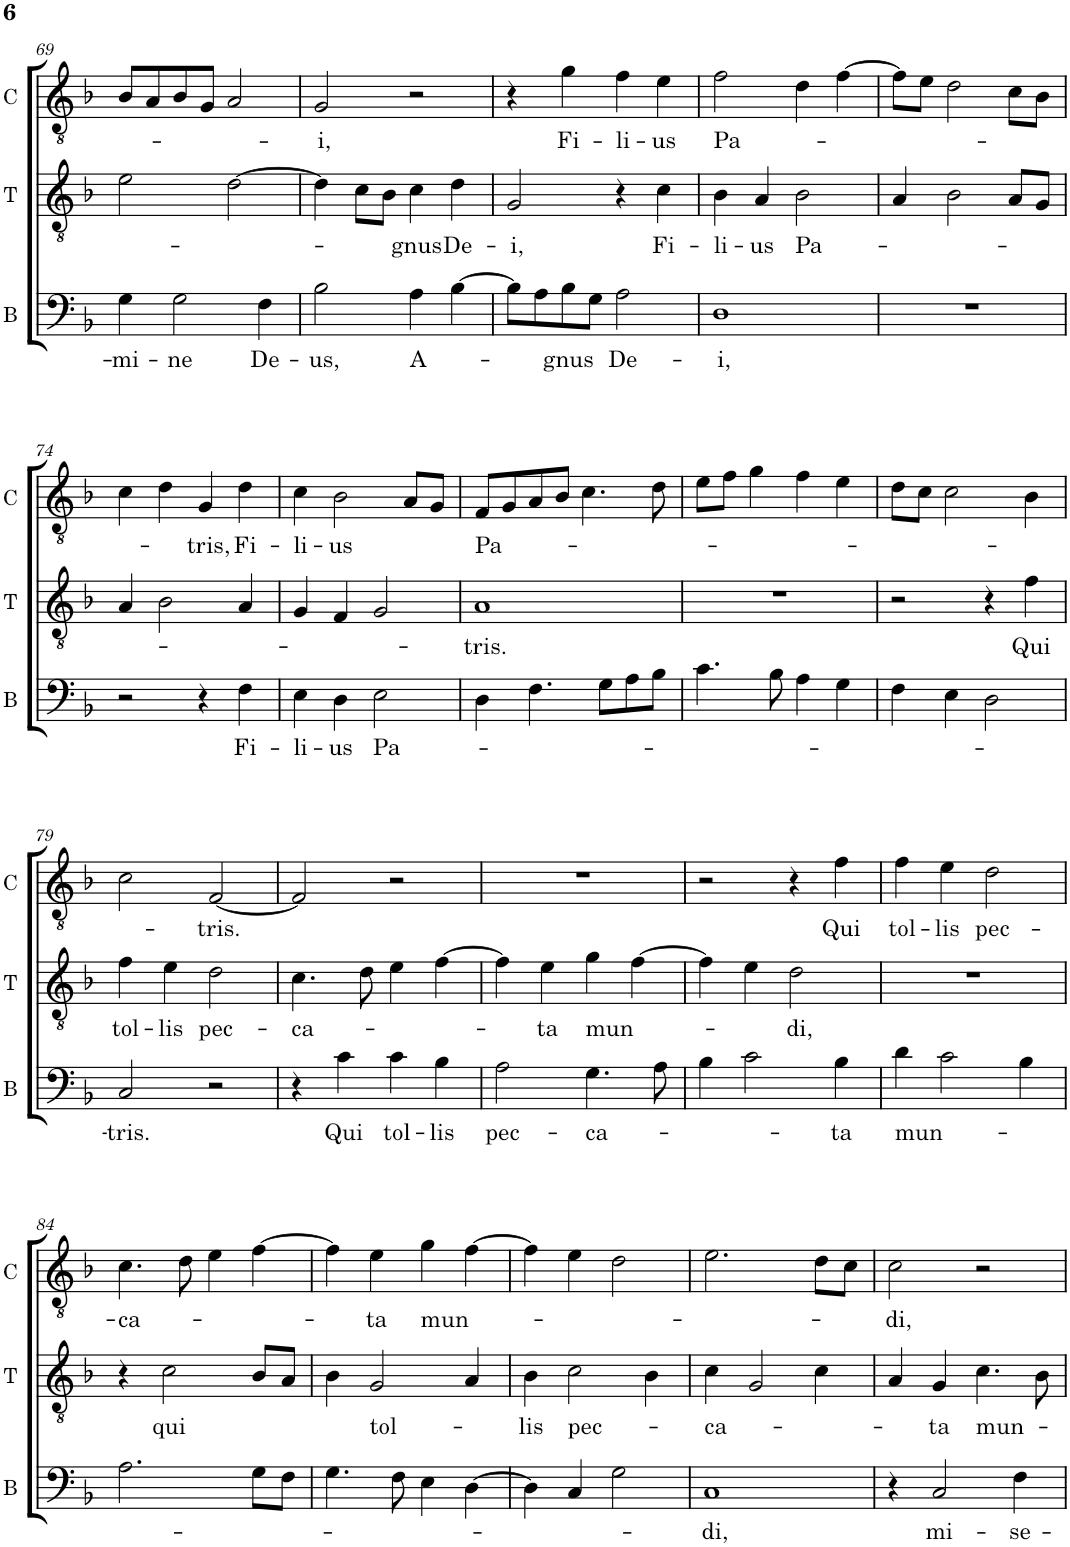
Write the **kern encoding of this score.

**kern	**text	**kern	**text	**kern	**text
*part3	*part3	*part2	*part2	*part1	*part1
*staff3	*staff3	*staff2	*staff2	*staff1	*staff1
*I"B	*	*I"T	*	*I"C	*
*I'B	*	*I'T	*	*I'C	*
!!LO:PB:g=z
*clefF4	*	*clefGv2	*	*clefGv2	*
*	*	*	*	*Trd4c7	*
*k[b-]	*	*k[b-]	*	*k[b-]	*
*M2/2	*	*M2/2	*	*M2/2	*
*met(c|)	*	*met(c|)	*	*met(c|)	*
=69	=69	=69	=69	=69	=69
!	!LO:LY:b	!	!	!	!
4G\	-mi-	2e\	.	8B-/L	.
.	.	.	.	8A/	.
!	!LO:LY:b	!	!	!	!
2G\	-ne	.	.	8B-/	.
.	.	.	.	8G/J	.
.	.	[2d\	.	2A/	.
!	!LO:LY:b	!	!	!	!
4F\	De-	.	.	.	.
=70	=70	=70	=70	=70	=70
!	!LO:LY:b	!	!	!	!LO:LY:b
2B-\	-us,	4d\]	.	2G/	-i,
.	.	8c\L	.	.	.
.	.	8B-\J	.	.	.
!	!LO:LY:b	!	!LO:LY:b	!	!
4A\	A-	4c\	-gnus	2r	.
!	!	!	!LO:LY:b	!	!
[4B-\	.	4d\	De-	.	.
=71	=71	=71	=71	=71	=71
!	!	!	!LO:LY:b	!	!
8B-\L]	.	2G/	-i,	4r	.
8A\	.	.	.	.	.
!	!LO:LY:b	!	!	!	!LO:LY:b
8B-\	-gnus	.	.	4g\	Fi-
8G\J	.	.	.	.	.
!	!LO:LY:b	!	!	!	!LO:LY:b
2A\	De-	4r	.	4f\	-li-
!	!	!	!LO:LY:b	!	!LO:LY:b
.	.	4c\	Fi-	4e\	-us
=72	=72	=72	=72	=72	=72
!	!LO:LY:b	!	!LO:LY:b	!	!LO:LY:b
1D	-i,	4B-\	-li-	2f\	Pa-
!	!	!	!LO:LY:b	!	!
.	.	4A/	-us	.	.
!	!	!	!LO:LY:b	!	!
.	.	2B-\	Pa-	4d\	.
.	.	.	.	[4f\	.
=73	=73	=73	=73	=73	=73
1r	.	4A/	.	8f\L]	.
.	.	.	.	8e\J	.
.	.	2B-\	.	2d\	.
.	.	8A/L	.	8c\L	.
.	.	8G/J	.	8B-\J	.
!!LO:LB:g=z
=74	=74	=74	=74	=74	=74
2r	.	4A/	.	4c\	.
.	.	2B-\	.	4d\	.
!	!	!	!	!	!LO:LY:b
4r	.	.	.	4G/	-tris,
!	!LO:LY:b	!	!	!	!LO:LY:b
4F\	Fi-	4A/	.	4d\	Fi-
=75	=75	=75	=75	=75	=75
!	!LO:LY:b	!	!	!	!LO:LY:b
4E\	-li-	4G/	.	4c\	-li-
!	!LO:LY:b	!	!	!	!LO:LY:b
4D\	-us	4F/	.	2B-\	-us
!	!LO:LY:b	!	!	!	!
2E\	Pa-	2G/	.	.	.
.	.	.	.	8A/L	.
.	.	.	.	8G/J	.
=76	=76	=76	=76	=76	=76
!	!	!	!LO:LY:b	!	!LO:LY:b
4D\	.	1A	-tris.	8F/L	Pa-
.	.	.	.	8G/	.
4.F\	.	.	.	8A/	.
.	.	.	.	8B-/J	.
.	.	.	.	4.c\	.
8G\L	.	.	.	.	.
8A\	.	.	.	.	.
8B-\J	.	.	.	8d\	.
=77	=77	=77	=77	=77	=77
4.c\	.	1r	.	8e\L	.
.	.	.	.	8f\J	.
.	.	.	.	4g\	.
8B-\	.	.	.	.	.
4A\	.	.	.	4f\	.
4G\	.	.	.	4e\	.
=78	=78	=78	=78	=78	=78
4F\	.	2r	.	8d\L	.
.	.	.	.	8c\J	.
4E\	.	.	.	2c\	.
2D\	.	4r	.	.	.
!	!	!	!LO:LY:b	!	!
.	.	4f\	Qui	4B-\	.
!!LO:LB:g=z
=79	=79	=79	=79	=79	=79
!	!LO:LY:b	!	!LO:LY:b	!	!
2C/	-tris.	4f\	tol-	2c\	.
!	!	!	!LO:LY:b	!	!
.	.	4e\	-lis	.	.
!	!	!	!LO:LY:b	!	!LO:LY:b
2r	.	2d\	pec-	[2F/	-tris.
=80	=80	=80	=80	=80	=80
!	!	!	!LO:LY:b	!	!
4r	.	4.c\	-ca-	2F/]	.
!	!LO:LY:b	!	!	!	!
4c\	Qui	.	.	.	.
.	.	8d\	.	.	.
!	!LO:LY:b	!	!	!	!
4c\	tol-	4e\	.	2r	.
!	!LO:LY:b	!	!	!	!
4B-\	-lis	[4f\	.	.	.
=81	=81	=81	=81	=81	=81
!	!LO:LY:b	!	!	!	!
2A\	pec-	4f\]	.	1r	.
!	!	!	!LO:LY:b	!	!
.	.	4e\	-ta	.	.
!	!LO:LY:b	!	!LO:LY:b	!	!
4.G\	-ca-	4g\	mun-	.	.
.	.	[4f\	.	.	.
8A\	.	.	.	.	.
=82	=82	=82	=82	=82	=82
4B-\	.	4f\]	.	2r	.
2c\	.	4e\	.	.	.
!	!	!	!LO:LY:b	!	!
.	.	2d\	-di,	4r	.
!	!LO:LY:b	!	!	!	!LO:LY:b
4B-\	-ta	.	.	4f\	Qui
=83	=83	=83	=83	=83	=83
!	!LO:LY:b	!	!	!	!LO:LY:b
4d\	mun-	1r	.	4f\	tol-
!	!	!	!	!	!LO:LY:b
2c\	.	.	.	4e\	-lis
!	!	!	!	!	!LO:LY:b
.	.	.	.	2d\	pec-
4B-\	.	.	.	.	.
!!LO:LB:g=z
=84	=84	=84	=84	=84	=84
!	!	!	!	!	!LO:LY:b
2.A\	.	4r	.	4.c\	-ca-
!	!	!	!LO:LY:b	!	!
.	.	2c\	qui	.	.
.	.	.	.	8d\	.
.	.	.	.	4e\	.
8G\L	.	8B-/L	.	[4f\	.
8F\J	.	8A/J	.	.	.
=85	=85	=85	=85	=85	=85
4.G\	.	4B-\	.	4f\]	.
!	!	!	!LO:LY:b	!	!LO:LY:b
.	.	2G/	tol-	4e\	-ta
8F\	.	.	.	.	.
!	!	!	!	!	!LO:LY:b
4E\	.	.	.	4g\	mun-
[4D\	.	4A/	.	[4f\	.
=86	=86	=86	=86	=86	=86
!	!	!	!LO:LY:b	!	!
4D\]	.	4B-\	-lis	4f\]	.
!	!	!	!LO:LY:b	!	!
4C/	.	2c\	pec-	4e\	.
2G\	.	.	.	2d\	.
.	.	4B-\	.	.	.
=87	=87	=87	=87	=87	=87
!	!LO:LY:b	!	!LO:LY:b	!	!
1C	-di,	4c\	-ca-	2.e\	.
.	.	2G/	.	.	.
.	.	4c\	.	8d\L	.
.	.	.	.	8c\J	.
=88	=88	=88	=88	=88	=88
!	!	!	!	!	!LO:LY:b
4r	.	4A/	.	2c\	-di,
!	!LO:LY:b	!	!LO:LY:b	!	!
2C/	mi-	4G/	-ta	.	.
!	!	!	!LO:LY:b	!	!
.	.	4.c\	mun-	2r	.
!	!LO:LY:b	!	!	!	!
4F\	-se-	.	.	.	.
.	.	8B-\	.	.	.
=	=	=	=	=	=
*-	*-	*-	*-	*-	*-
